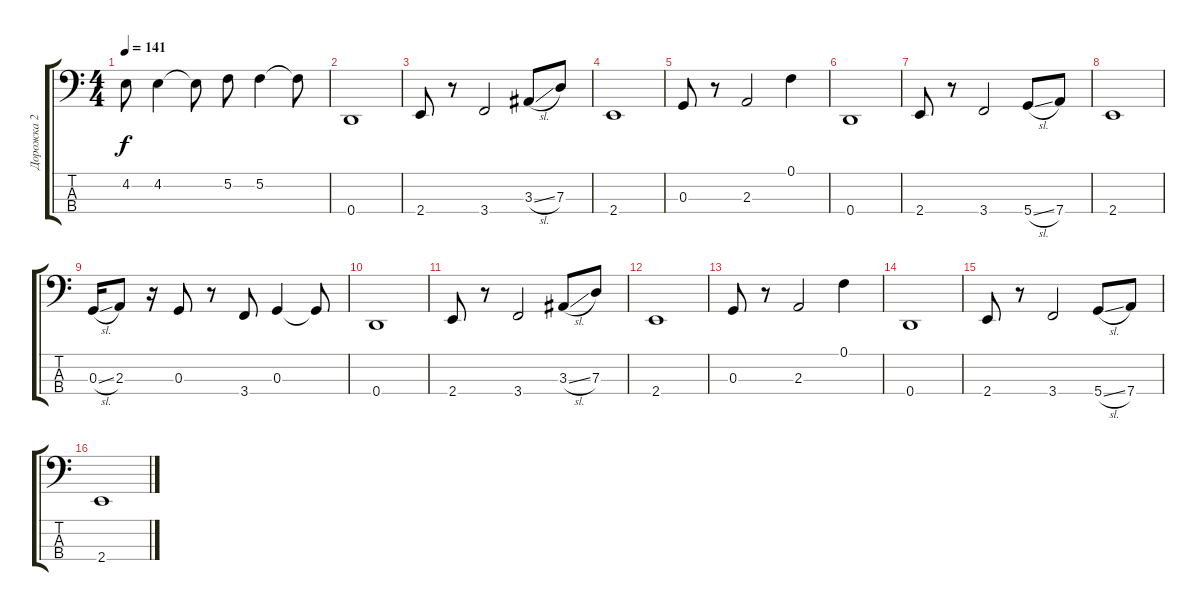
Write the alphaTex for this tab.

\track ("Дорожка 2" "Дорожка 2") {instrument electricbassfinger}
\staff {score tabs}
\tuning (F2 C2 G1 D1) {hide}
\ts (4 4)
\tempo 141
\clef f4
\ks c
4.2.8{dy f} 4.2.4 4.2{t}.8 5.2.8 5.2.4 5.2{t}.8 |
0.4.1 |
2.4.8 r.8 3.4.2 3.3{sl}.8 7.3.8 |
2.4.1 |
0.3.8 r.8 2.3.2 0.1.4 |
0.4.1 |
2.4.8 r.8 3.4.2 5.4{sl}.8 7.4.8 |
2.4.1 |
0.3{sl}.16 2.3.8 r.16 0.3.8 r.8 3.4.8 0.3.4 0.3{t}.8 |
0.4.1 |
2.4.8 r.8 3.4.2 3.3{sl}.8 7.3.8 |
2.4.1 |
0.3.8 r.8 2.3.2 0.1.4 |
0.4.1 |
2.4.8 r.8 3.4.2 5.4{sl}.8 7.4.8 |
2.4.1
